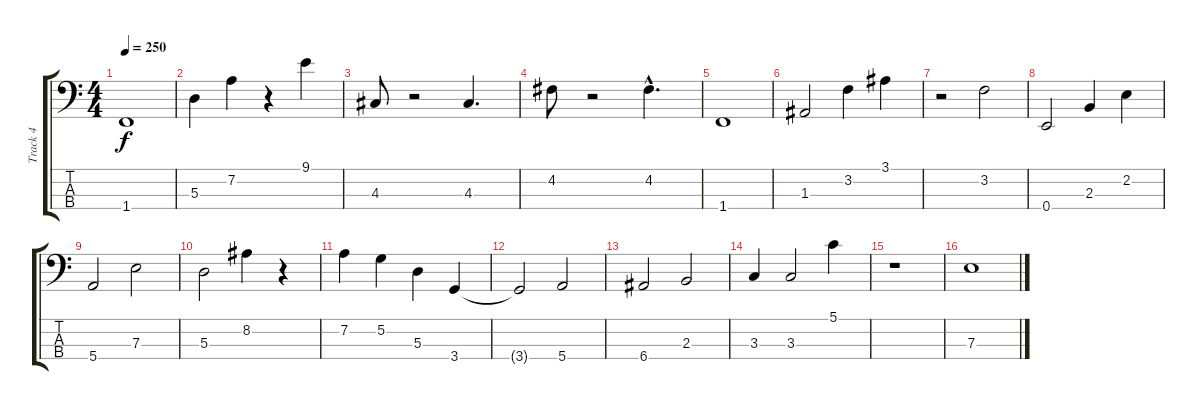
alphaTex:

\track ("Track 4" "Track 4") {instrument electricbassfinger}
\staff {score tabs}
\tuning (G2 D2 A1 E1) {hide}
\ts (4 4)
\tempo 250
\clef f4
\ks c
1.4.1{dy f} |
5.3.4 7.2.4 r.4 9.1.4 |
4.3.8 r.2 4.3.4{d} |
4.2.8 r.2 4.2{hac}.4{d} |
1.4.1 |
1.3.2 3.2.4 3.1.4 |
r.2 3.2.2 |
0.4.2 2.3.4 2.2.4 |
5.4.2 7.3.2 |
5.3.2 8.2.4 r.4 |
7.2.4 5.2.4 5.3.4 3.4.4 |
3.4{t}.2 5.4.2 |
6.4.2 2.3.2 |
3.3.4 3.3.2 5.1.4 |
r.1 |
7.3.1
